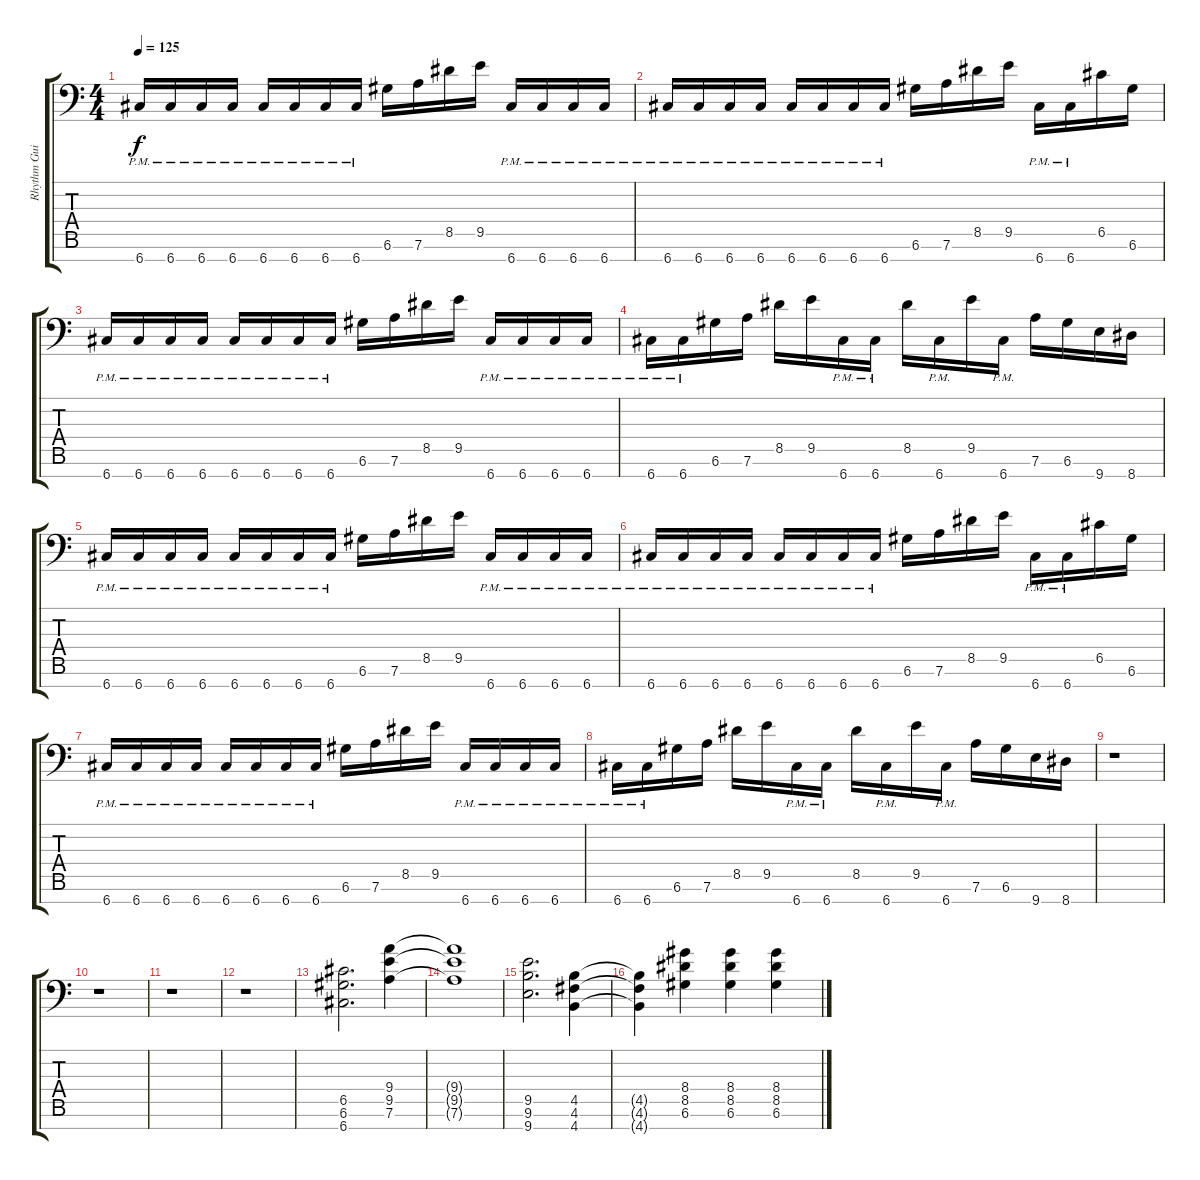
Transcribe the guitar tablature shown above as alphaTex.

\track ("Rhythm Guitar" "Rhythm Gui") {instrument distortionguitar}
\staff {score tabs}
\tuning (D4 A3 F3 C3 G2 D2 G1) {hide}
\ts (4 4)
\tempo 125
\clef f4
\ks c
6.7{pm}.16{dy f} 6.7{pm}.16 6.7{pm}.16 6.7{pm}.16 6.7{pm}.16 6.7{pm}.16 6.7{pm}.16 6.7{pm}.16 6.6.16 7.6.16 8.5.16 9.5.16 6.7{pm}.16 6.7{pm}.16 6.7{pm}.16 6.7{pm}.16 |
6.7{pm}.16 6.7{pm}.16 6.7{pm}.16 6.7{pm}.16 6.7{pm}.16 6.7{pm}.16 6.7{pm}.16 6.7{pm}.16 6.6.16 7.6.16 8.5.16 9.5.16 6.7{pm}.16 6.7{pm}.16 6.5.16 6.6.16 |
6.7{pm}.16 6.7{pm}.16 6.7{pm}.16 6.7{pm}.16 6.7{pm}.16 6.7{pm}.16 6.7{pm}.16 6.7{pm}.16 6.6.16 7.6.16 8.5.16 9.5.16 6.7{pm}.16 6.7{pm}.16 6.7{pm}.16 6.7{pm}.16 |
6.7{pm}.16 6.7{pm}.16 6.6.16 7.6.16 8.5.16 9.5.16 6.7{pm}.16 6.7{pm}.16 8.5.16 6.7{pm}.16 9.5.16 6.7{pm}.16 7.6.16 6.6.16 9.7.16 8.7.16 |
6.7{pm}.16 6.7{pm}.16 6.7{pm}.16 6.7{pm}.16 6.7{pm}.16 6.7{pm}.16 6.7{pm}.16 6.7{pm}.16 6.6.16 7.6.16 8.5.16 9.5.16 6.7{pm}.16 6.7{pm}.16 6.7{pm}.16 6.7{pm}.16 |
6.7{pm}.16 6.7{pm}.16 6.7{pm}.16 6.7{pm}.16 6.7{pm}.16 6.7{pm}.16 6.7{pm}.16 6.7{pm}.16 6.6.16 7.6.16 8.5.16 9.5.16 6.7{pm}.16 6.7{pm}.16 6.5.16 6.6.16 |
6.7{pm}.16 6.7{pm}.16 6.7{pm}.16 6.7{pm}.16 6.7{pm}.16 6.7{pm}.16 6.7{pm}.16 6.7{pm}.16 6.6.16 7.6.16 8.5.16 9.5.16 6.7{pm}.16 6.7{pm}.16 6.7{pm}.16 6.7{pm}.16 |
6.7{pm}.16 6.7{pm}.16 6.6.16 7.6.16 8.5.16 9.5.16 6.7{pm}.16 6.7{pm}.16 8.5.16 6.7{pm}.16 9.5.16 6.7{pm}.16 7.6.16 6.6.16 9.7.16 8.7.16 |
r.1 |
r.1 |
r.1 |
r.1 |
(6.5 6.6 6.7).2{d} (9.4 9.5 7.6).4 |
(9.4{t} 9.5{t} 7.6{t}).1 |
(9.5 9.6 9.7).2{d} (4.5 4.6 4.7).4 |
(4.5{t} 4.6{t} 4.7{t}).4 (8.4 8.5 6.6).4 (8.4 8.5 6.6).4 (8.4 8.5 6.6).4
